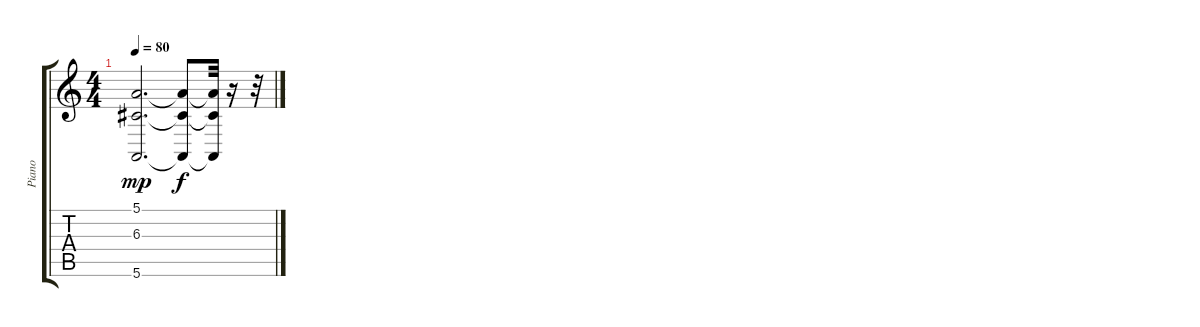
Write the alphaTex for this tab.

\track ("Piano" "Piano") {instrument acousticgrandpiano}
\staff {score tabs}
\tuning (E4 B3 G3 D3 A2 E2) {hide}
\ts (4 4)
\tempo 80
\clef g2
\ks c
(5.1 6.3 5.6).2{d dy mp} (5.1{t} 6.3{t} 5.6{t}).8{dy f} (5.1{t} 6.3{t} 5.6{t}).32 r.16 r.32
